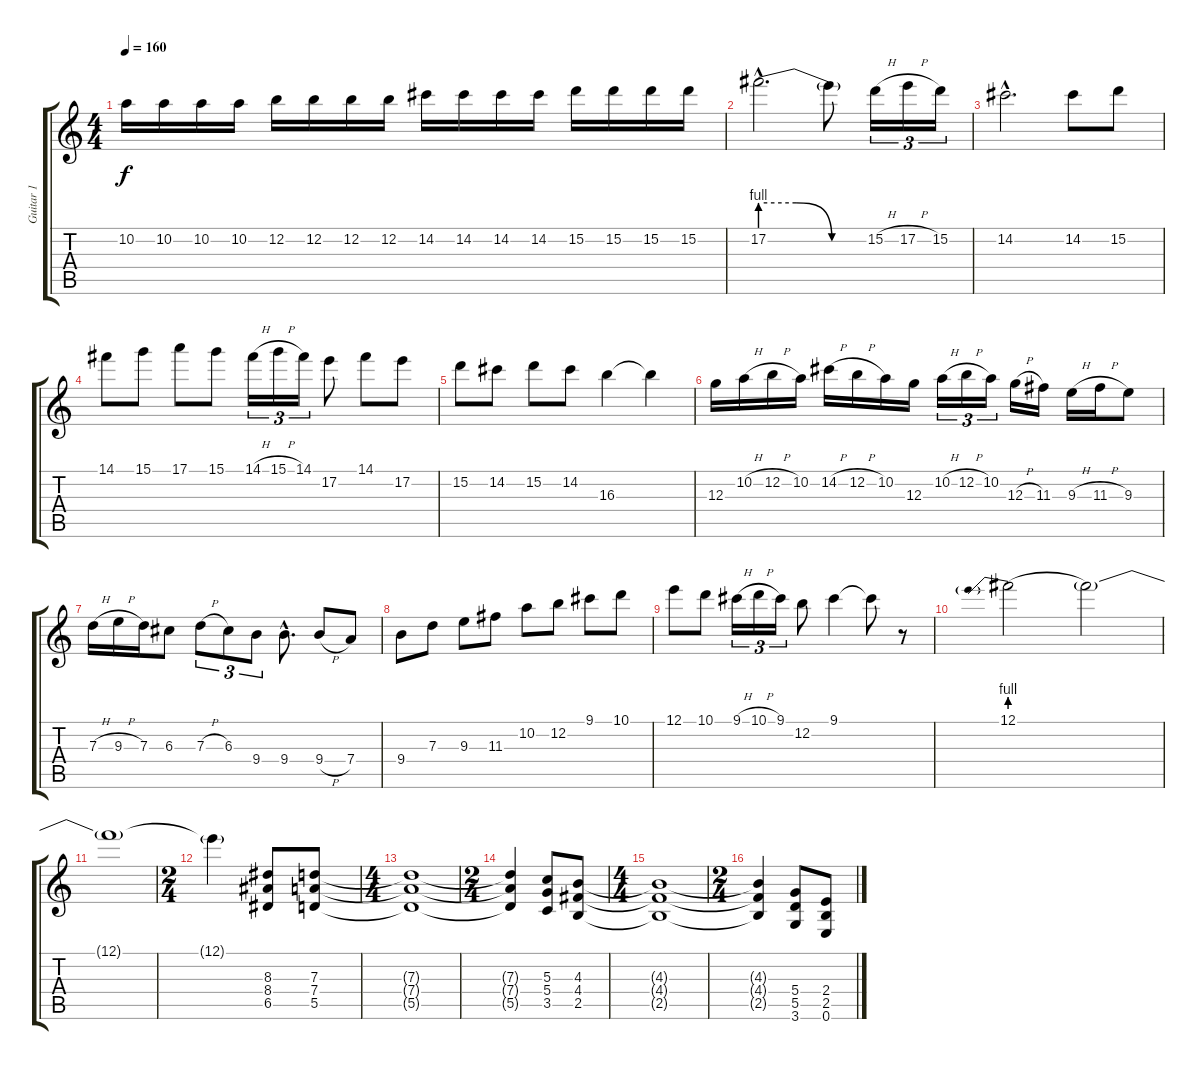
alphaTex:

\track ("Guitar 1" "Guitar 1") {instrument distortionguitar}
\staff {score tabs}
\tuning (E4 B3 G3 D3 A2 E2) {hide}
\ts (4 4)
\tempo 160
\clef g2
\ks c
10.2.16{dy f} 10.2.16 10.2.16 10.2.16 12.2.16 12.2.16 12.2.16 12.2.16 14.2.16 14.2.16 14.2.16 14.2.16 15.2.16 15.2.16 15.2.16 15.2.16 |
17.2{be (custom 0 4 20 4 40 0 60 0) hac}.2{d} 17.2{t}.8 15.2{h}.16{tu (3 2)} 17.2{h}.16{tu (3 2)} 15.2.16{tu (3 2)} |
14.2{hac}.2{d} 14.2.8 15.2.8 |
14.1.8 15.1.8 17.1.8 15.1.8 14.1{h}.16{tu (3 2)} 15.1{h}.16{tu (3 2)} 14.1.16{tu (3 2)} 17.2.8 14.1.8 17.2.8 |
15.2.8 14.2.8 15.2.8 14.2.8 16.3.4 16.3{t}.4 |
12.3.16 10.2{h}.16 12.2{h}.16 10.2.16 14.2{h}.16 12.2{h}.16 10.2.16 12.3.16 10.2{h}.16{tu (3 2)} 12.2{h}.16{tu (3 2)} 10.2.16{tu (3 2)} 12.3{h}.16 11.3.16 9.3{h}.16 11.3{h}.16 9.3.8 |
7.3{h}.16 9.3{h}.16 7.3.16 6.3.8 7.3{h}.8{tu (3 2)} 6.3.8{tu (3 2)} 9.4.8{tu (3 2)} 9.4{hac}.8{d} 9.4{h}.8 7.4.8 |
9.4.8 7.3.8 9.3.8 11.3.8 10.2.8 12.2.8 9.1.8 10.1.8 |
12.1.8 10.1.8 9.1{h}.16{tu (3 2)} 10.1{h}.16{tu (3 2)} 9.1.16{tu (3 2)} 12.2.8 9.1.4 9.1{t}.8 r.8 |
12.1{be (prebend 0 4 60 4)}.2 12.1{t}.2 |
12.1{t}.1 |
\ts (2 4)
12.1{t}.4 (8.3 8.4 6.5).8 (7.3 7.4 5.5).8 |
\ts (4 4)
(7.3{t} 7.4{t} 5.5{t}).1 |
\ts (2 4)
(7.3{t} 7.4{t} 5.5{t}).4 (5.3 5.4 3.5).8 (4.3 4.4 2.5).8 |
\ts (4 4)
(4.3{t} 4.4{t} 2.5{t}).1 |
\ts (2 4)
(4.3{t} 4.4{t} 2.5{t}).4 (5.4 5.5 3.6).8 (2.4 2.5 0.6).8
